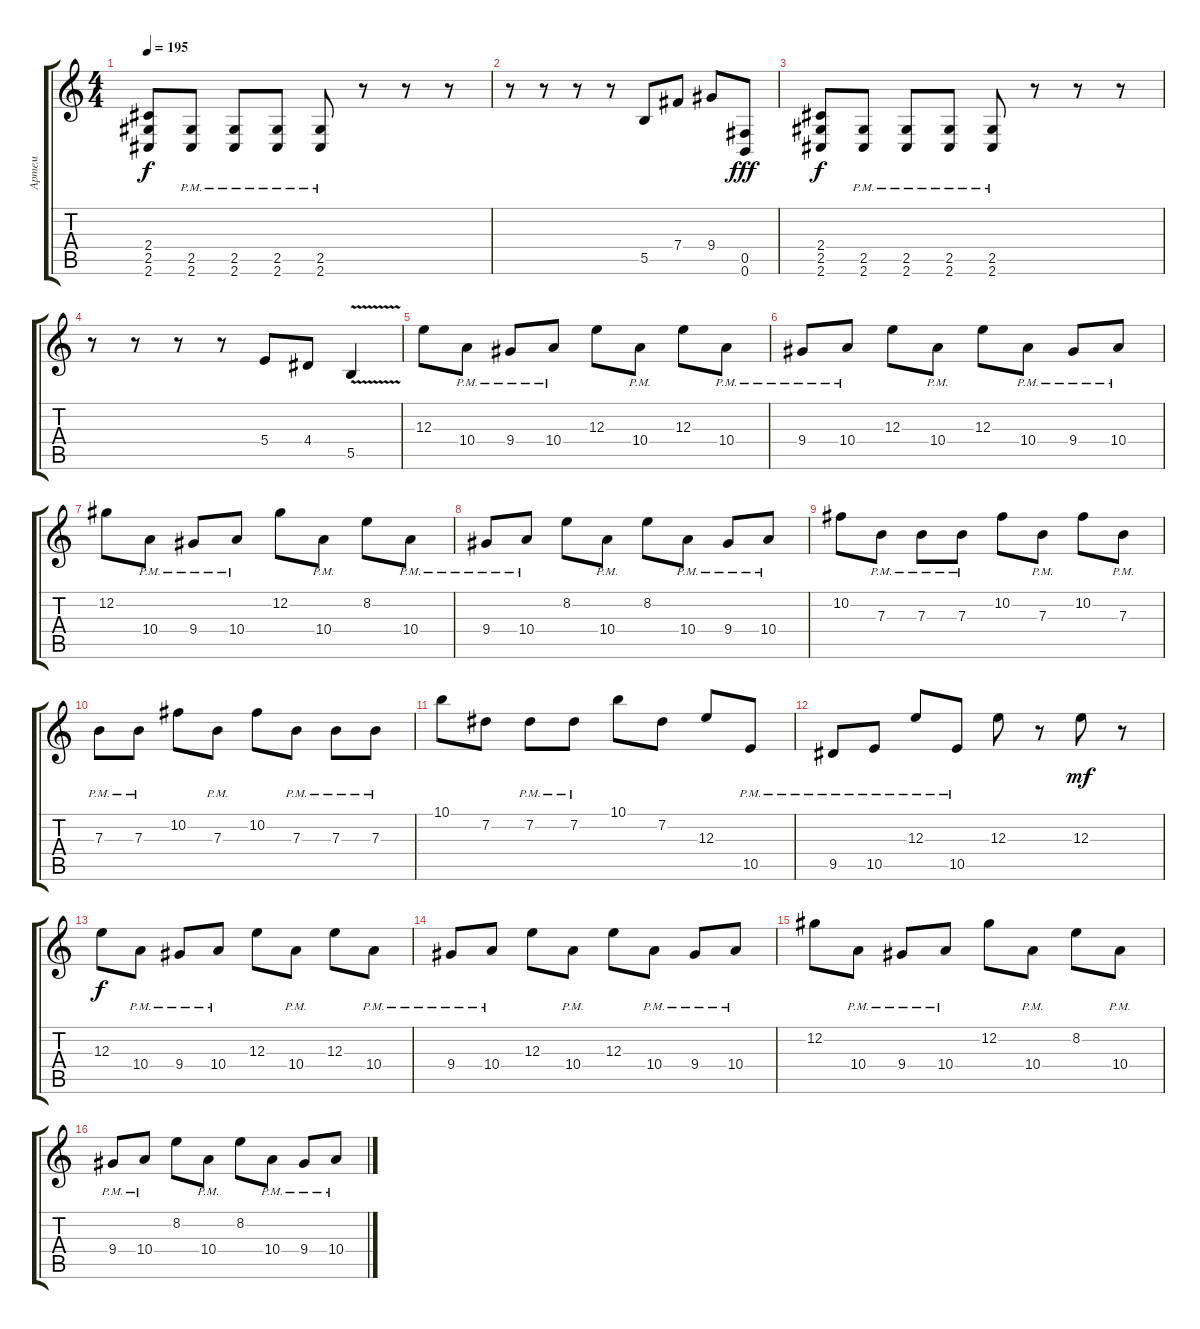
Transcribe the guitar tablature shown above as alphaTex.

\track ("Артем " "Артем ") {instrument overdrivenguitar}
\staff {score tabs}
\tuning (Db4 Ab3 E3 B2 Gb2 B1) {hide}
\ts (4 4)
\tempo 195
\clef g2
\ks c
(2.4 2.5 2.6).8{dy f} (2.5{pm} 2.6{pm}).8 (2.5{pm} 2.6{pm}).8 (2.5{pm} 2.6{pm}).8 (2.5 2.6{pm}).8 r.8 r.8 r.8 |
r.8 r.8 r.8 r.8 5.5.8 7.4.8 9.4.8 (0.5 0.6).8{dy fff} |
(2.4 2.5 2.6).8{dy f} (2.5{pm} 2.6{pm}).8 (2.5{pm} 2.6{pm}).8 (2.5{pm} 2.6{pm}).8 (2.5 2.6{pm}).8 r.8 r.8 r.8 |
r.8 r.8 r.8 r.8 5.4.8 4.4.8 5.5{v}.4 |
12.3.8 10.4{pm}.8 9.4{pm}.8 10.4{pm}.8 12.3.8 10.4{pm}.8 12.3.8 10.4{pm}.8 |
9.4{pm}.8 10.4{pm}.8 12.3.8 10.4{pm}.8 12.3.8 10.4{pm}.8 9.4{pm}.8 10.4{pm}.8 |
12.2.8 10.4{pm}.8 9.4{pm}.8 10.4{pm}.8 12.2.8 10.4{pm}.8 8.2.8 10.4{pm}.8 |
9.4{pm}.8 10.4{pm}.8 8.2.8 10.4{pm}.8 8.2.8 10.4{pm}.8 9.4{pm}.8 10.4{pm}.8 |
10.2.8 7.3{pm}.8 7.3{pm}.8 7.3{pm}.8 10.2.8 7.3{pm}.8 10.2.8 7.3{pm}.8 |
7.3{pm}.8 7.3{pm}.8 10.2.8 7.3{pm}.8 10.2.8 7.3{pm}.8 7.3{pm}.8 7.3{pm}.8 |
10.1.8 7.2.8 7.2{pm}.8 7.2{pm}.8 10.1.8 7.2.8 12.3.8 10.5{pm}.8 |
9.5{pm}.8 10.5{pm}.8 12.3{pm}.8 10.5{pm}.8 12.3.8 r.8 12.3.8{dy mf} r.8 |
12.3.8{dy f} 10.4{pm}.8 9.4{pm}.8 10.4{pm}.8 12.3.8 10.4{pm}.8 12.3.8 10.4{pm}.8 |
9.4{pm}.8 10.4{pm}.8 12.3.8 10.4{pm}.8 12.3.8 10.4{pm}.8 9.4{pm}.8 10.4{pm}.8 |
12.2.8 10.4{pm}.8 9.4{pm}.8 10.4{pm}.8 12.2.8 10.4{pm}.8 8.2.8 10.4{pm}.8 |
9.4{pm}.8 10.4{pm}.8 8.2.8 10.4{pm}.8 8.2.8 10.4{pm}.8 9.4{pm}.8 10.4{pm}.8
